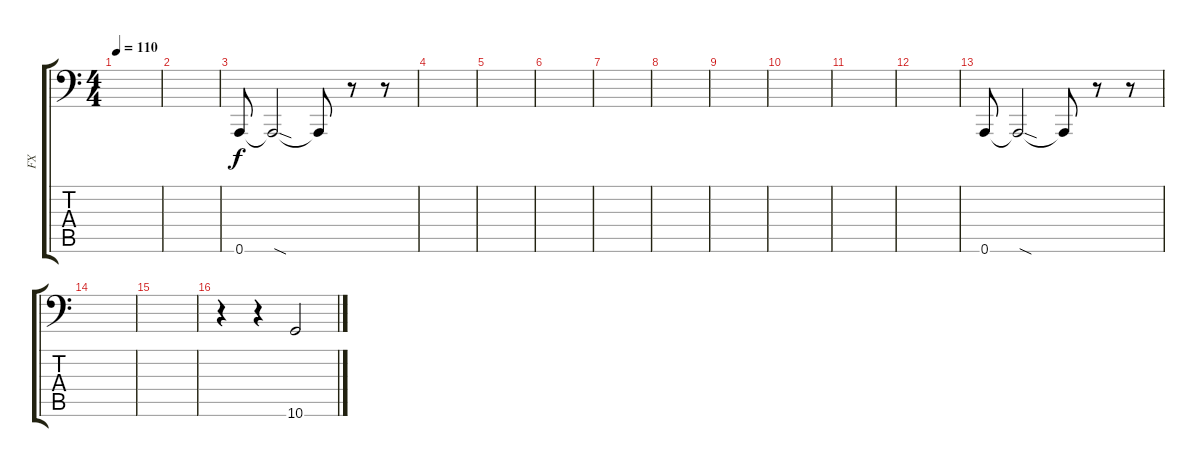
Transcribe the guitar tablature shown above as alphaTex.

\track ("FX" "FX") {instrument ocarina}
\staff {score tabs}
\tuning (B3 Gb3 D3 A2 E2 A1) {hide}
\ts (4 4)
\tempo 110
\clef f4
\ks c
|
|
0.6.8 0.6{sod t}.2 0.6{t}.8 r.8 r.8 |
|
|
|
|
|
|
|
|
|
0.6.8 0.6{sod t}.2 0.6{t}.8 r.8 r.8 |
|
|
r.4 r.4 10.6.2{instrument reversecymbal}
